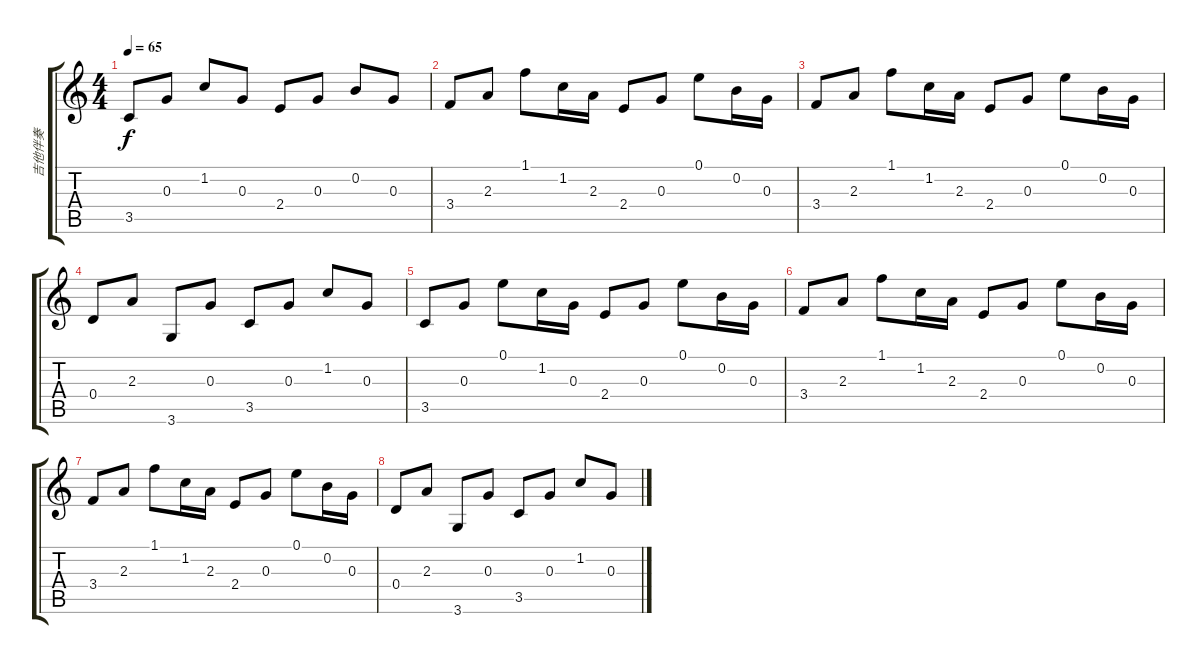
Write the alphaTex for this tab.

\track ("吉他伴奏" "吉他伴奏") {instrument acousticguitarsteel}
\staff {score tabs}
\tuning (E4 B3 G3 D3 A2 E2) {hide}
\ts (4 4)
\tempo 65
\clef g2
\ks c
3.5.8{dy f} 0.3.8 1.2.8 0.3.8 2.4.8 0.3.8 0.2.8 0.3.8 |
3.4.8 2.3.8 1.1.8 1.2.16 2.3.16 2.4.8 0.3.8 0.1.8 0.2.16 0.3.16 |
3.4.8 2.3.8 1.1.8 1.2.16 2.3.16 2.4.8 0.3.8 0.1.8 0.2.16 0.3.16 |
0.4.8 2.3.8 3.6.8 0.3.8 3.5.8 0.3.8 1.2.8 0.3.8 |
3.5.8 0.3.8 0.1.8 1.2.16 0.3.16 2.4.8 0.3.8 0.1.8 0.2.16 0.3.16 |
3.4.8 2.3.8 1.1.8 1.2.16 2.3.16 2.4.8 0.3.8 0.1.8 0.2.16 0.3.16 |
3.4.8 2.3.8 1.1.8 1.2.16 2.3.16 2.4.8 0.3.8 0.1.8 0.2.16 0.3.16 |
0.4.8 2.3.8 3.6.8 0.3.8 3.5.8 0.3.8 1.2.8 0.3.8
